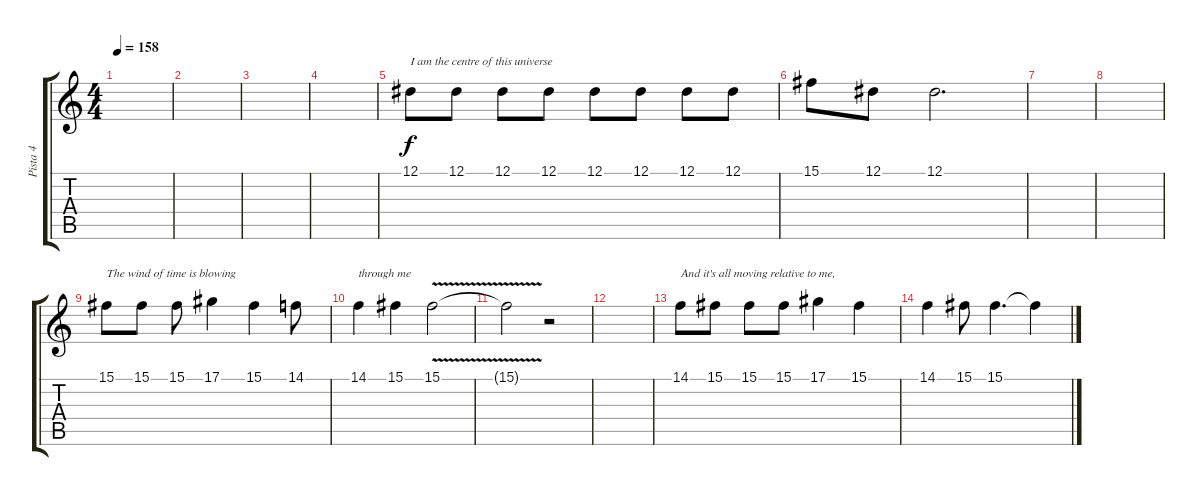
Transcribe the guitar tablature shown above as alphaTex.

\track ("Pista 4" "Pista 4") {instrument lead6voice}
\staff {score tabs}
\tuning (Eb4 Bb3 Gb3 Db3 Ab2 Eb2) {hide}
\ts (4 4)
\tempo 158
\clef g2
\ks c
|
|
|
|
12.1.8{txt "I am the centre of this universe"} 12.1.8 12.1.8 12.1.8 12.1.8 12.1.8 12.1.8 12.1.8 |
15.1.8 12.1.8 12.1.2{d} |
|
|
15.1.8{txt "The wind of time is blowing "} 15.1.8 15.1.8 17.1.4 15.1.4 14.1.8 |
14.1.4{txt "through me"} 15.1.4 15.1{v}.2 |
15.1{t}.2 r.2 |
|
14.1.8{txt "And it's all moving relative to me,"} 15.1.8 15.1.8 15.1.8 17.1.4 15.1.4 |
14.1.4 15.1.8 15.1.4{d} 15.1{t}.4
